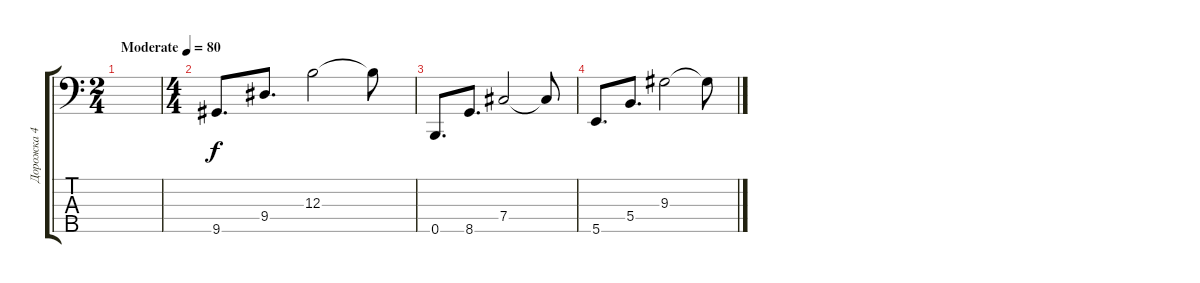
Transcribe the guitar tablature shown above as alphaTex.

\track ("Дорожка 4" "Дорожка 4") {instrument electricbasspick}
\staff {score tabs}
\tuning (A2 E2 B1 Gb1 B0) {hide}
\ts (2 4)
\tempo (80 "Moderate")
\clef f4
\ks c
|
\ts (4 4)
9.5.8{d} 9.4.8{d} 12.3.2 12.3{t}.8 |
0.5.8{d} 8.5.8{d} 7.4.2 7.4{t}.8 |
5.5.8{d} 5.4.8{d} 9.3.2 9.3{t}.8
